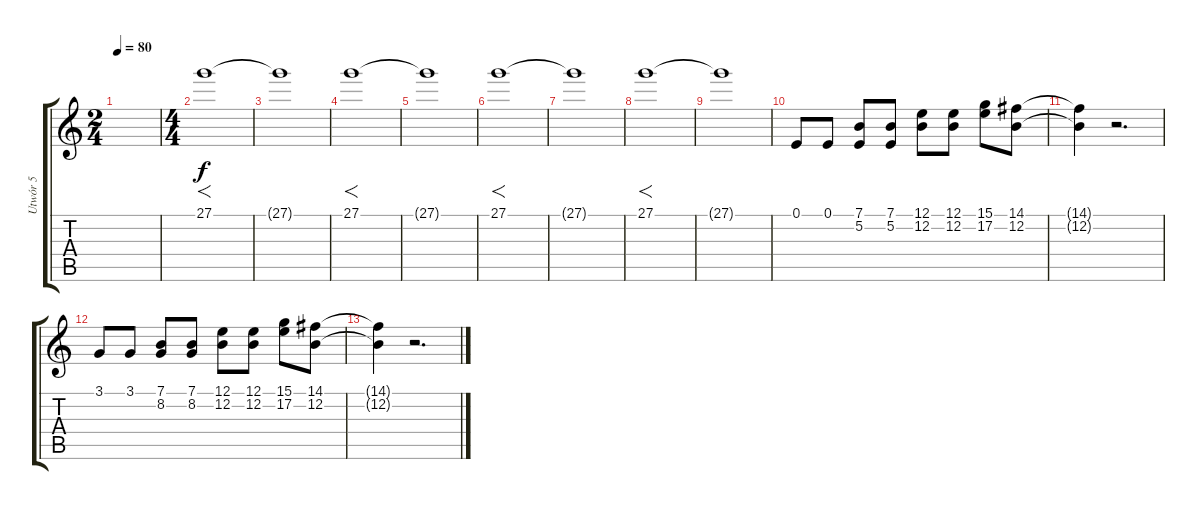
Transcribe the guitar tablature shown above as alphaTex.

\track ("Utwór 5" "Utwór 5") {instrument stringensemble1}
\staff {score tabs}
\tuning (E4 B3 G3 D3 A2 E2) {hide}
\ts (2 4)
\tempo 80
\clef g2
\ks c
|
\ts (4 4)
27.1.1{f volume 5 instrument churchorgan} |
27.1{t}.1 |
27.1.1{f} |
27.1{t}.1 |
27.1.1{f} |
27.1{t}.1 |
27.1.1{f} |
27.1{t}.1 |
0.1.8{volume 16 instrument synthvoice} 0.1.8 (7.1 5.2).8 (7.1 5.2).8 (12.1 12.2).8 (12.1 12.2).8 (15.1 17.2).8 (14.1 12.2).8 |
(14.1{t} 12.2{t}).4 r.2{d} |
3.1.8 3.1.8 (7.1 8.2).8 (7.1 8.2).8 (12.1 12.2).8 (12.1 12.2).8 (15.1 17.2).8 (14.1 12.2).8 |
(14.1{t} 12.2{t}).4 r.2{d}
